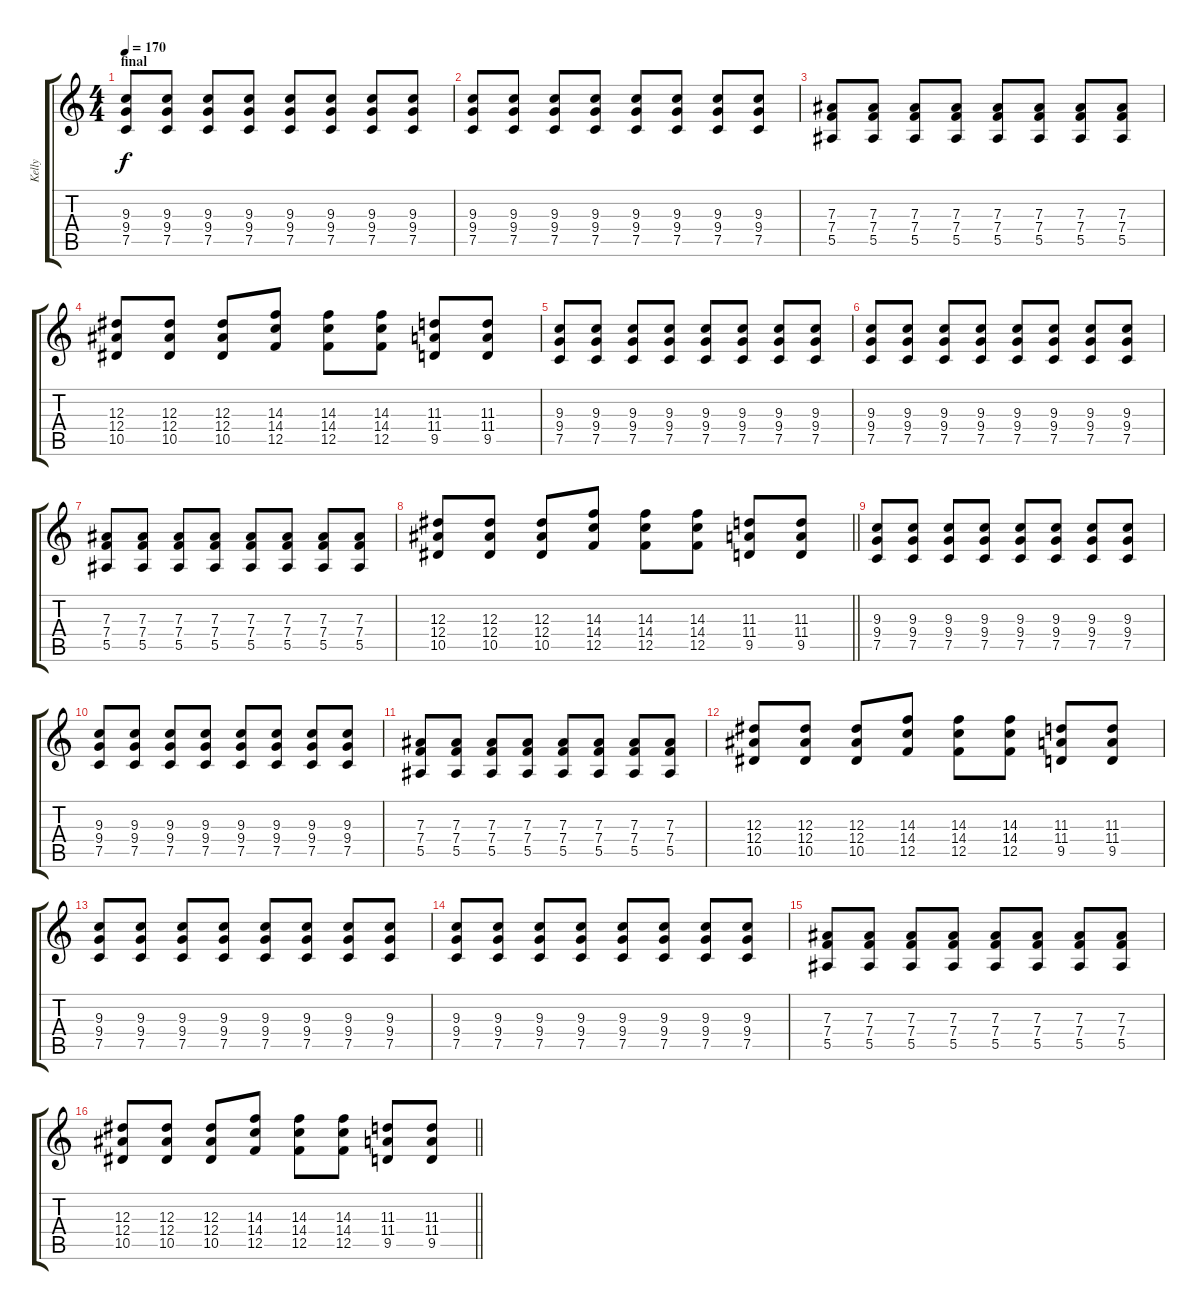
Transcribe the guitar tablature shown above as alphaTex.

\track ("Kelly" "Kelly") {instrument overdrivenguitar}
\staff {score tabs}
\tuning (C4 G3 Eb3 Bb2 F2 C2) {hide}
\ts (4 4)
\section ("" "final")
\tempo 170
\clef g2
\ks c
(9.3 9.4 7.5).8{dy f} (9.3 9.4 7.5).8 (9.3 9.4 7.5).8 (9.3 9.4 7.5).8 (9.3 9.4 7.5).8 (9.3 9.4 7.5).8 (9.3 9.4 7.5).8 (9.3 9.4 7.5).8 |
(9.3 9.4 7.5).8 (9.3 9.4 7.5).8 (9.3 9.4 7.5).8 (9.3 9.4 7.5).8 (9.3 9.4 7.5).8 (9.3 9.4 7.5).8 (9.3 9.4 7.5).8 (9.3 9.4 7.5).8 |
(7.3 7.4 5.5).8 (7.3 7.4 5.5).8 (7.3 7.4 5.5).8 (7.3 7.4 5.5).8 (7.3 7.4 5.5).8 (7.3 7.4 5.5).8 (7.3 7.4 5.5).8 (7.3 7.4 5.5).8 |
(12.3 12.4 10.5).8 (12.3 12.4 10.5).8 (12.3 12.4 10.5).8 (14.3 14.4 12.5).8 (14.3 14.4 12.5).8 (14.3 14.4 12.5).8 (11.3 11.4 9.5).8 (11.3 11.4 9.5).8 |
(9.3 9.4 7.5).8 (9.3 9.4 7.5).8 (9.3 9.4 7.5).8 (9.3 9.4 7.5).8 (9.3 9.4 7.5).8 (9.3 9.4 7.5).8 (9.3 9.4 7.5).8 (9.3 9.4 7.5).8 |
(9.3 9.4 7.5).8 (9.3 9.4 7.5).8 (9.3 9.4 7.5).8 (9.3 9.4 7.5).8 (9.3 9.4 7.5).8 (9.3 9.4 7.5).8 (9.3 9.4 7.5).8 (9.3 9.4 7.5).8 |
(7.3 7.4 5.5).8 (7.3 7.4 5.5).8 (7.3 7.4 5.5).8 (7.3 7.4 5.5).8 (7.3 7.4 5.5).8 (7.3 7.4 5.5).8 (7.3 7.4 5.5).8 (7.3 7.4 5.5).8 |
\barLineRight lightlight
(12.3 12.4 10.5).8 (12.3 12.4 10.5).8 (12.3 12.4 10.5).8 (14.3 14.4 12.5).8 (14.3 14.4 12.5).8 (14.3 14.4 12.5).8 (11.3 11.4 9.5).8 (11.3 11.4 9.5).8 |
(9.3 9.4 7.5).8 (9.3 9.4 7.5).8 (9.3 9.4 7.5).8 (9.3 9.4 7.5).8 (9.3 9.4 7.5).8 (9.3 9.4 7.5).8 (9.3 9.4 7.5).8 (9.3 9.4 7.5).8 |
(9.3 9.4 7.5).8 (9.3 9.4 7.5).8 (9.3 9.4 7.5).8 (9.3 9.4 7.5).8 (9.3 9.4 7.5).8 (9.3 9.4 7.5).8 (9.3 9.4 7.5).8 (9.3 9.4 7.5).8 |
(7.3 7.4 5.5).8 (7.3 7.4 5.5).8 (7.3 7.4 5.5).8 (7.3 7.4 5.5).8 (7.3 7.4 5.5).8 (7.3 7.4 5.5).8 (7.3 7.4 5.5).8 (7.3 7.4 5.5).8 |
(12.3 12.4 10.5).8 (12.3 12.4 10.5).8 (12.3 12.4 10.5).8 (14.3 14.4 12.5).8 (14.3 14.4 12.5).8 (14.3 14.4 12.5).8 (11.3 11.4 9.5).8 (11.3 11.4 9.5).8 |
(9.3 9.4 7.5).8 (9.3 9.4 7.5).8 (9.3 9.4 7.5).8 (9.3 9.4 7.5).8 (9.3 9.4 7.5).8 (9.3 9.4 7.5).8 (9.3 9.4 7.5).8 (9.3 9.4 7.5).8 |
(9.3 9.4 7.5).8 (9.3 9.4 7.5).8 (9.3 9.4 7.5).8 (9.3 9.4 7.5).8 (9.3 9.4 7.5).8 (9.3 9.4 7.5).8 (9.3 9.4 7.5).8 (9.3 9.4 7.5).8 |
(7.3 7.4 5.5).8 (7.3 7.4 5.5).8 (7.3 7.4 5.5).8 (7.3 7.4 5.5).8 (7.3 7.4 5.5).8 (7.3 7.4 5.5).8 (7.3 7.4 5.5).8 (7.3 7.4 5.5).8 |
\barLineRight lightlight
(12.3 12.4 10.5).8 (12.3 12.4 10.5).8 (12.3 12.4 10.5).8 (14.3 14.4 12.5).8 (14.3 14.4 12.5).8 (14.3 14.4 12.5).8 (11.3 11.4 9.5).8 (11.3 11.4 9.5).8
